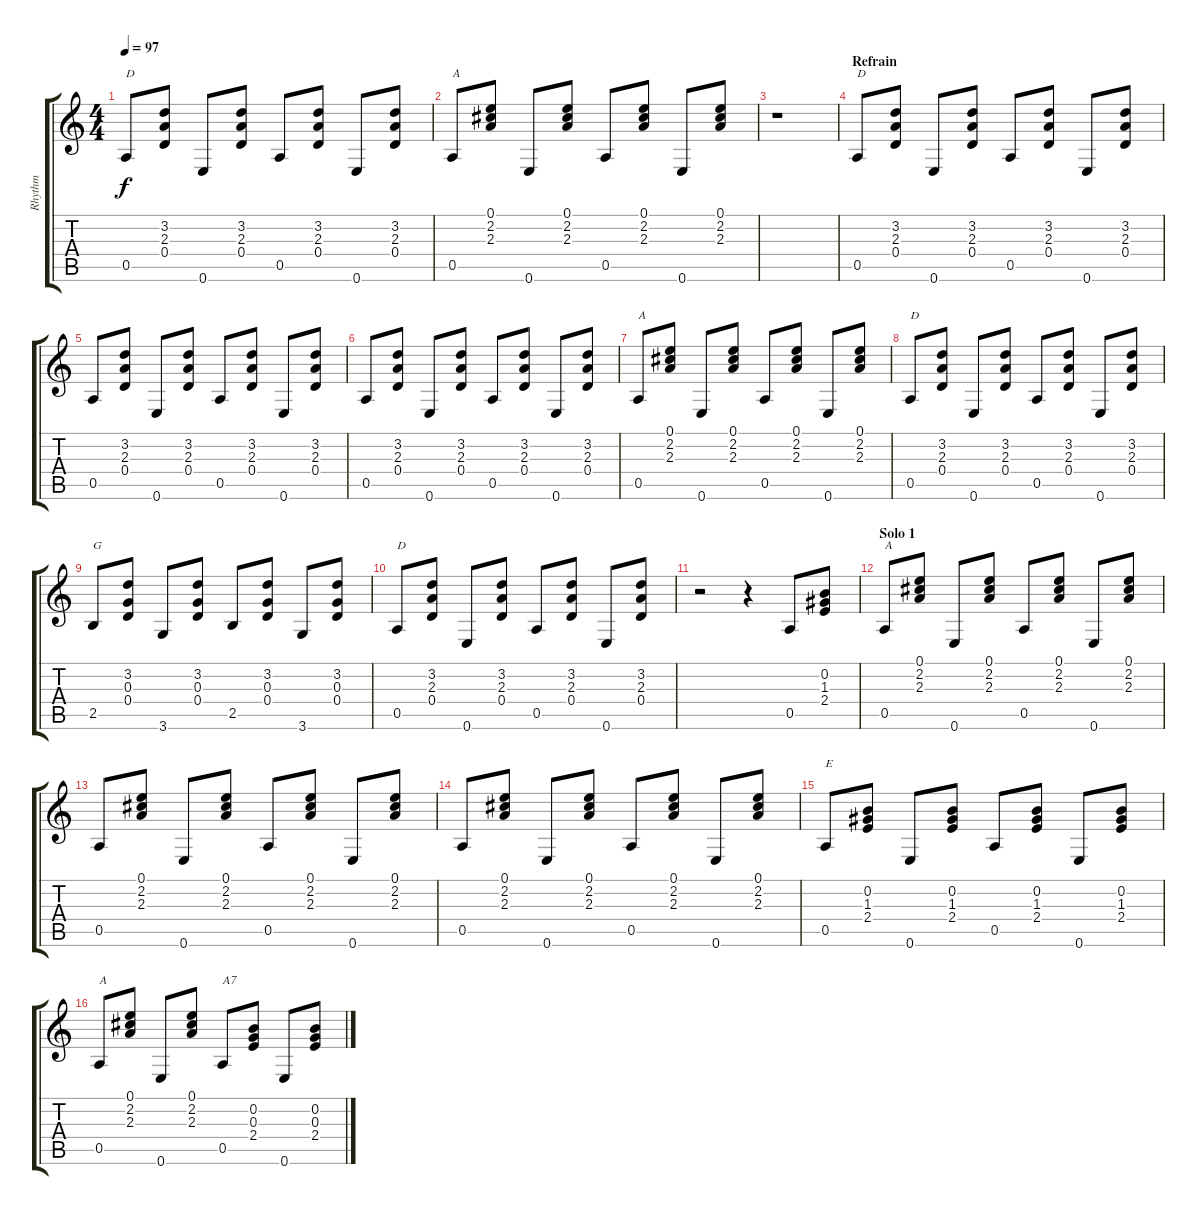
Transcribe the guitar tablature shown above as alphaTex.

\track ("Rhythm" "Rhythm") {instrument acousticguitarsteel}
\staff {score tabs}
\tuning (E4 B3 G3 D3 A2 E2) {hide}
\ts (4 4)
\tempo 97
\clef g2
\ks c
0.5.8{txt "D" dy f} (3.2 2.3 0.4).8 0.6.8 (3.2 2.3 0.4).8 0.5.8 (3.2 2.3 0.4).8 0.6.8 (3.2 2.3 0.4).8 |
0.5.8{txt "A"} (0.1 2.2 2.3).8 0.6.8 (0.1 2.2 2.3).8 0.5.8 (0.1 2.2 2.3).8 0.6.8 (0.1 2.2 2.3).8 |
r.1 |
\section ("" "Refrain")
0.5.8{txt "D"} (3.2 2.3 0.4).8 0.6.8 (3.2 2.3 0.4).8 0.5.8 (3.2 2.3 0.4).8 0.6.8 (3.2 2.3 0.4).8 |
0.5.8 (3.2 2.3 0.4).8 0.6.8 (3.2 2.3 0.4).8 0.5.8 (3.2 2.3 0.4).8 0.6.8 (3.2 2.3 0.4).8 |
0.5.8 (3.2 2.3 0.4).8 0.6.8 (3.2 2.3 0.4).8 0.5.8 (3.2 2.3 0.4).8 0.6.8 (3.2 2.3 0.4).8 |
0.5.8{txt "A"} (0.1 2.2 2.3).8 0.6.8 (0.1 2.2 2.3).8 0.5.8 (0.1 2.2 2.3).8 0.6.8 (0.1 2.2 2.3).8 |
0.5.8{txt "D"} (3.2 2.3 0.4).8 0.6.8 (3.2 2.3 0.4).8 0.5.8 (3.2 2.3 0.4).8 0.6.8 (3.2 2.3 0.4).8 |
2.5.8{txt "G"} (3.2 0.3 0.4).8 3.6.8 (3.2 0.3 0.4).8 2.5.8 (3.2 0.3 0.4).8 3.6.8 (3.2 0.3 0.4).8 |
0.5.8{txt "D"} (3.2 2.3 0.4).8 0.6.8 (3.2 2.3 0.4).8 0.5.8 (3.2 2.3 0.4).8 0.6.8 (3.2 2.3 0.4).8 |
r.2 r.4 0.5.8 (0.2 1.3 2.4).8 |
\section ("" "Solo 1")
0.5.8{txt "A"} (0.1 2.2 2.3).8 0.6.8 (0.1 2.2 2.3).8 0.5.8 (0.1 2.2 2.3).8 0.6.8 (0.1 2.2 2.3).8 |
0.5.8 (0.1 2.2 2.3).8 0.6.8 (0.1 2.2 2.3).8 0.5.8 (0.1 2.2 2.3).8 0.6.8 (0.1 2.2 2.3).8 |
0.5.8 (0.1 2.2 2.3).8 0.6.8 (0.1 2.2 2.3).8 0.5.8 (0.1 2.2 2.3).8 0.6.8 (0.1 2.2 2.3).8 |
0.5.8{txt "E"} (0.2 1.3 2.4).8 0.6.8 (0.2 1.3 2.4).8 0.5.8 (0.2 1.3 2.4).8 0.6.8 (0.2 1.3 2.4).8 |
0.5.8{txt "A"} (0.1 2.2 2.3).8 0.6.8 (0.1 2.2 2.3).8 0.5.8{txt "A7"} (0.2 0.3 2.4).8 0.6.8 (0.2 0.3 2.4).8
